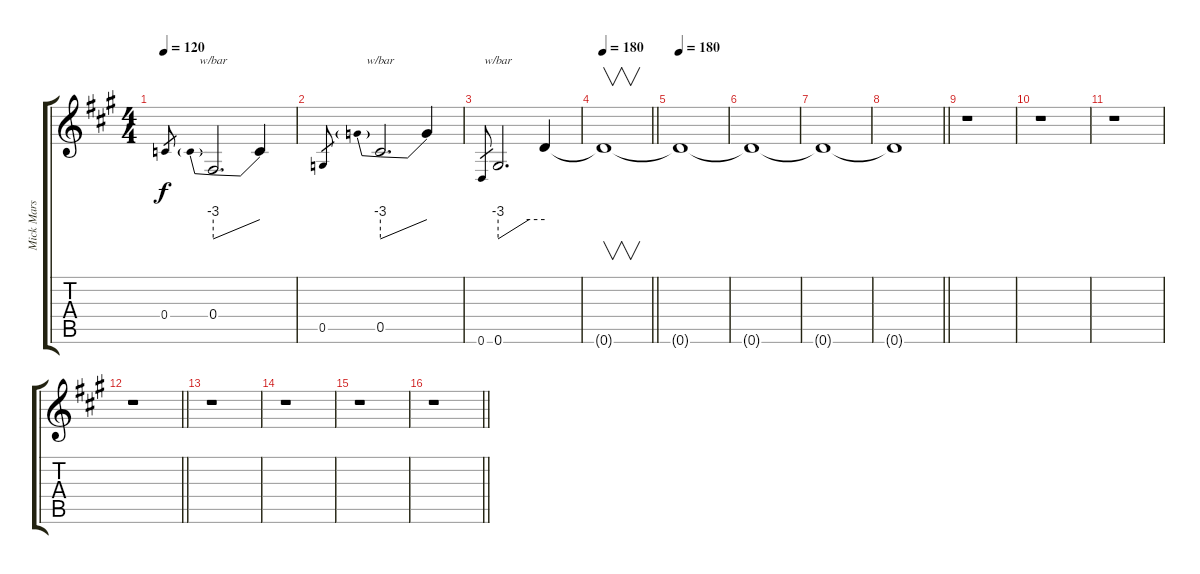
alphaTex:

\track ("Mick Mars Lead Guitar w. talk box" "Mick Mars ") {instrument distortionguitar}
\staff {score tabs}
\tuning (D4 A3 F3 C3 G2 D2) {hide}
\ts (4 4)
\tempo 120
\clef g2
\ks a
0.4.8{gr dy f instrument distortionguitar} 0.4.2{d tbe (predivedive default 0 -12 60 0)} 0.4{t}.4 |
0.5.8{gr} 0.5.2{d tbe (predivedive default 0 -12 60 0) ot 8vb} 0.5{t}.4{ot 8vb} |
0.6.8{gr} 0.6.2{d tbe (custom default 0 -12 40 0 60 0) ot 8vb} 0.6{t}.4{ot 8vb} |
\tempo 180
\barLineRight lightlight
0.6{t}.1{v ot 8vb} |
\tempo 180
0.6{t}.1{ot 8vb} |
0.6{t}.1{ot 8vb} |
0.6{t}.1{ot 8vb} |
\barLineRight lightlight
0.6{t}.1{ot 8vb} |
r.1 |
r.1 |
r.1 |
\barLineRight lightlight
r.1 |
r.1 |
r.1 |
r.1 |
\barLineRight lightlight
r.1
